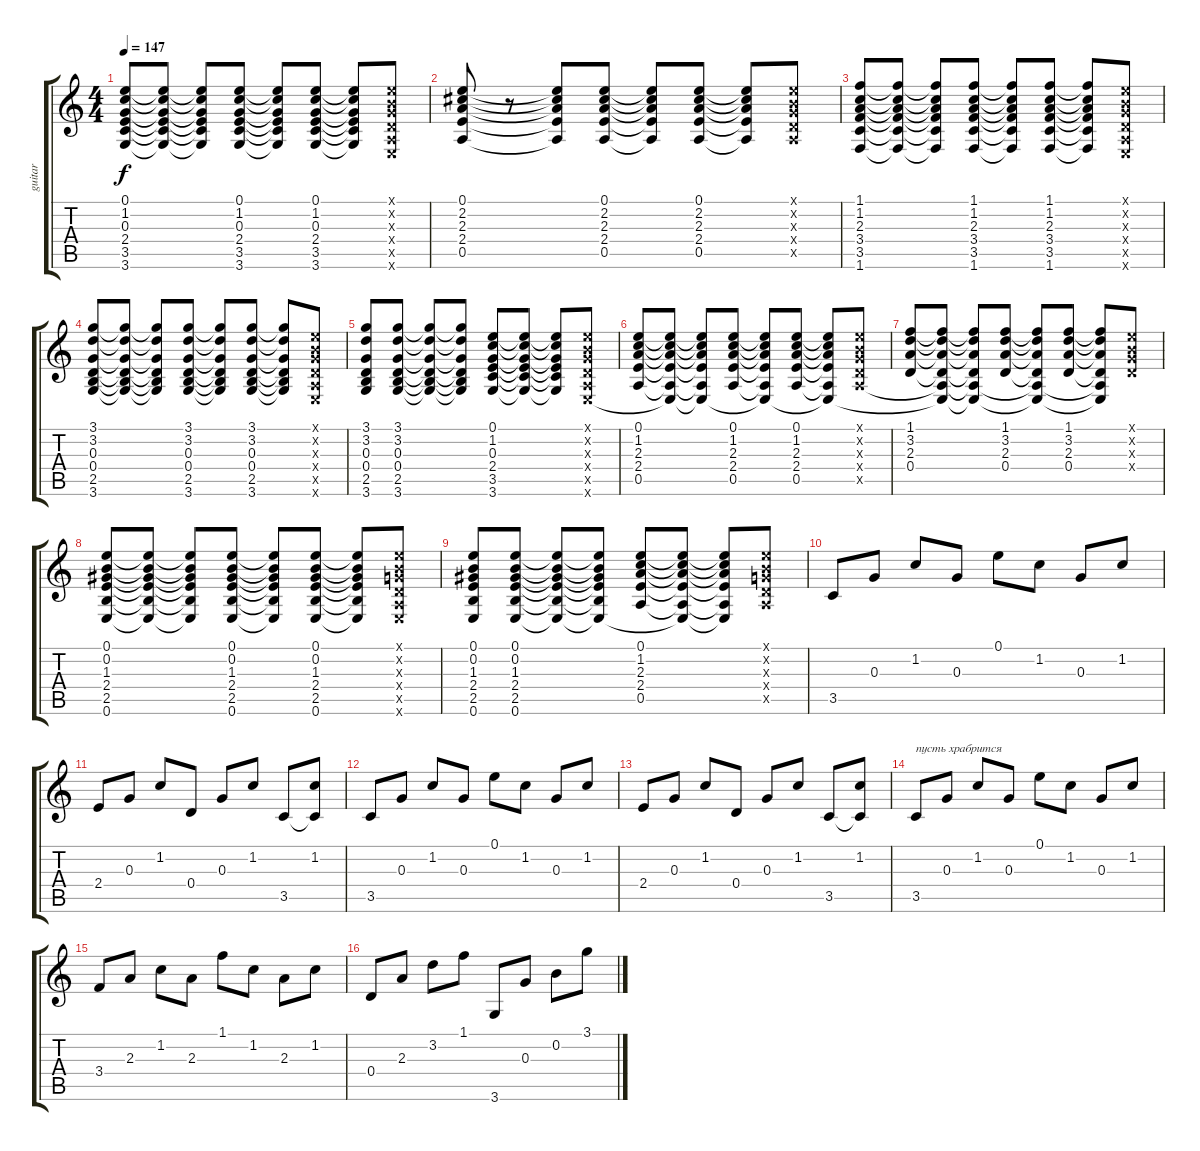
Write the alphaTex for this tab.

\track ("guitar" "guitar") {instrument acousticguitarnylon}
\staff {score tabs}
\tuning (E4 B3 G3 D3 A2 E2) {hide}
\ts (4 4)
\tempo 147
\clef g2
\ks c
(0.1 1.2 0.3 2.4 3.5 3.6).8{dy f} (0.1{t} 1.2{t} 0.3{t} 2.4{t} 3.5{t} 3.6{t}).8 (0.1{t} 1.2{t} 0.3{t} 2.4{t} 3.5{t} 3.6{t}).8 (0.1 1.2 0.3 2.4 3.5 3.6).8 (0.1{t} 1.2{t} 0.3{t} 2.4{t} 3.5{t} 3.6{t}).8 (0.1 1.2 0.3 2.4 3.5 3.6).8 (0.1{t} 1.2{t} 0.3{t} 2.4{t} 3.5{t} 3.6{t}).8 (0.1{x} 0.2{x} 0.3{x} 0.4{x} 0.5{x} 0.6{x}).8 |
(0.1 2.2 2.3 2.4 0.5).8 r.8 (0.1{t} 2.2{t} 2.3{t} 2.4{t} 0.5{t}).8 (0.1 2.2 2.3 2.4 0.5).8 (0.1{t} 2.2{t} 2.3{t} 2.4{t} 0.5{t}).8 (0.1 2.2 2.3 2.4 0.5).8 (0.1{t} 2.2{t} 2.3{t} 2.4{t} 0.5{t}).8 (0.1{x} 0.2{x} 0.3{x} 0.4{x} 0.5{x}).8 |
(1.1 1.2 2.3 3.4 3.5 1.6).8 (1.1{t} 1.2{t} 2.3{t} 3.4{t} 3.5{t} 1.6{t}).8 (1.1{t} 1.2{t} 2.3{t} 3.4{t} 3.5{t} 1.6{t}).8 (1.1 1.2 2.3 3.4 3.5 1.6).8 (1.1{t} 1.2{t} 2.3{t} 3.4{t} 3.5{t} 1.6{t}).8 (1.1 1.2 2.3 3.4 3.5 1.6).8 (1.1{t} 1.2{t} 2.3{t} 3.4{t} 3.5{t} 1.6{t}).8 (0.1{x} 0.2{x} 0.3{x} 0.4{x} 0.5{x} 0.6{x}).8 |
(3.1 3.2 0.3 0.4 2.5 3.6).8 (3.1{t} 3.2{t} 0.3{t} 0.4{t} 2.5{t} 3.6{t}).8 (3.1{t} 3.2{t} 0.3{t} 0.4{t} 2.5{t} 3.6{t}).8 (3.1 3.2 0.3 0.4 2.5 3.6).8 (3.1{t} 3.2{t} 0.3{t} 0.4{t} 2.5{t} 3.6{t}).8 (3.1 3.2 0.3 0.4 2.5 3.6).8 (3.1{t} 3.2{t} 0.3{t} 0.4{t} 2.5{t} 3.6{t}).8 (0.1{x} 0.2{x} 0.3{x} 0.4{x} 0.5{x} 0.6{x}).8 |
(3.1 3.2 0.3 0.4 2.5 3.6).8 (3.1 3.2 0.3 0.4 2.5 3.6).8 (3.1{t} 3.2{t} 0.3{t} 0.4{t} 2.5{t} 3.6{t}).8 (3.1{t} 3.2{t} 0.3{t} 0.4{t} 2.5{t} 3.6{t}).8 (0.1 1.2 0.3 2.4 3.5 3.6).8 (0.1{t} 1.2{t} 0.3{t} 2.4{t} 3.5{t} 3.6{t}).8 (0.1{t} 1.2{t} 0.3{t} 2.4{t} 3.5{t} 3.6{t}).8 (0.1{x} 0.2{x} 0.3{x} 0.4{x} 0.5{x} 0.6{x}).8 |
(0.1 1.2 2.3 2.4 0.5).8 (0.1{t} 1.2{t} 2.3{t} 2.4{t} 0.5{t} 0.6{t}).8 (0.1{t} 1.2{t} 2.3{t} 2.4{t} 0.5{t} 0.6{t}).8 (0.1 1.2 2.3 2.4 0.5).8 (0.1{t} 1.2{t} 2.3{t} 2.4{t} 0.5{t} 0.6{t}).8 (0.1 1.2 2.3 2.4 0.5).8 (0.1{t} 1.2{t} 2.3{t} 2.4{t} 0.5{t} 0.6{t}).8 (0.1{x} 0.2{x} 0.3{x} 0.4{x} 0.5{x}).8 |
(1.1 3.2 2.3 0.4).8 (1.1{t} 3.2{t} 2.3{t} 0.4{t} 0.5{t} 0.6{t}).8 (1.1{t} 3.2{t} 2.3{t} 0.4{t} 0.5{t} 0.6{t}).8 (1.1 3.2 2.3 0.4).8 (1.1{t} 3.2{t} 2.3{t} 0.4{t} 0.5{t} 0.6{t}).8 (1.1 3.2 2.3 0.4).8 (1.1{t} 3.2{t} 2.3{t} 0.4{t} 0.5{t} 0.6{t}).8 (0.1{x} 0.2{x} 0.3{x} 0.4{x}).8 |
(0.1 0.2 1.3 2.4 2.5 0.6).8 (0.1{t} 0.2{t} 1.3{t} 2.4{t} 2.5{t} 0.6{t}).8 (0.1{t} 0.2{t} 1.3{t} 2.4{t} 2.5{t} 0.6{t}).8 (0.1 0.2 1.3 2.4 2.5 0.6).8 (0.1{t} 0.2{t} 1.3{t} 2.4{t} 2.5{t} 0.6{t}).8 (0.1 0.2 1.3 2.4 2.5 0.6).8 (0.1{t} 0.2{t} 1.3{t} 2.4{t} 2.5{t} 0.6{t}).8 (0.1{x} 0.2{x} 0.3{x} 0.4{x} 0.5{x} 0.6{x}).8 |
(0.1 0.2 1.3 2.4 2.5 0.6).8 (0.1 0.2 1.3 2.4 2.5 0.6).8 (0.1{t} 0.2{t} 1.3{t} 2.4{t} 2.5{t} 0.6{t}).8 (0.1{t} 0.2{t} 1.3{t} 2.4{t} 2.5{t} 0.6{t}).8 (0.1 1.2 2.3 2.4 0.5).8 (0.1{t} 1.2{t} 2.3{t} 2.4{t} 0.5{t} 0.6{t}).8 (0.1{t} 1.2{t} 2.3{t} 2.4{t} 0.5{t} 0.6{t}).8 (0.1{x} 0.2{x} 0.3{x} 0.4{x} 0.5{x}).8 |
3.5.8 0.3.8 1.2.8 0.3.8 0.1.8 1.2.8 0.3.8 1.2.8 |
2.4.8 0.3.8 1.2.8 0.4.8 0.3.8 1.2.8 3.5.8 (1.2 3.5{t}).8 |
3.5.8 0.3.8 1.2.8 0.3.8 0.1.8 1.2.8 0.3.8 1.2.8 |
2.4.8 0.3.8 1.2.8 0.4.8 0.3.8 1.2.8 3.5.8 (1.2 3.5{t}).8 |
3.5.8{txt "пусть храбрится"} 0.3.8 1.2.8 0.3.8 0.1.8 1.2.8 0.3.8 1.2.8 |
3.4.8 2.3.8 1.2.8 2.3.8 1.1.8 1.2.8 2.3.8 1.2.8 |
0.4.8 2.3.8 3.2.8 1.1.8 3.6.8 0.3.8 0.2.8 3.1.8
